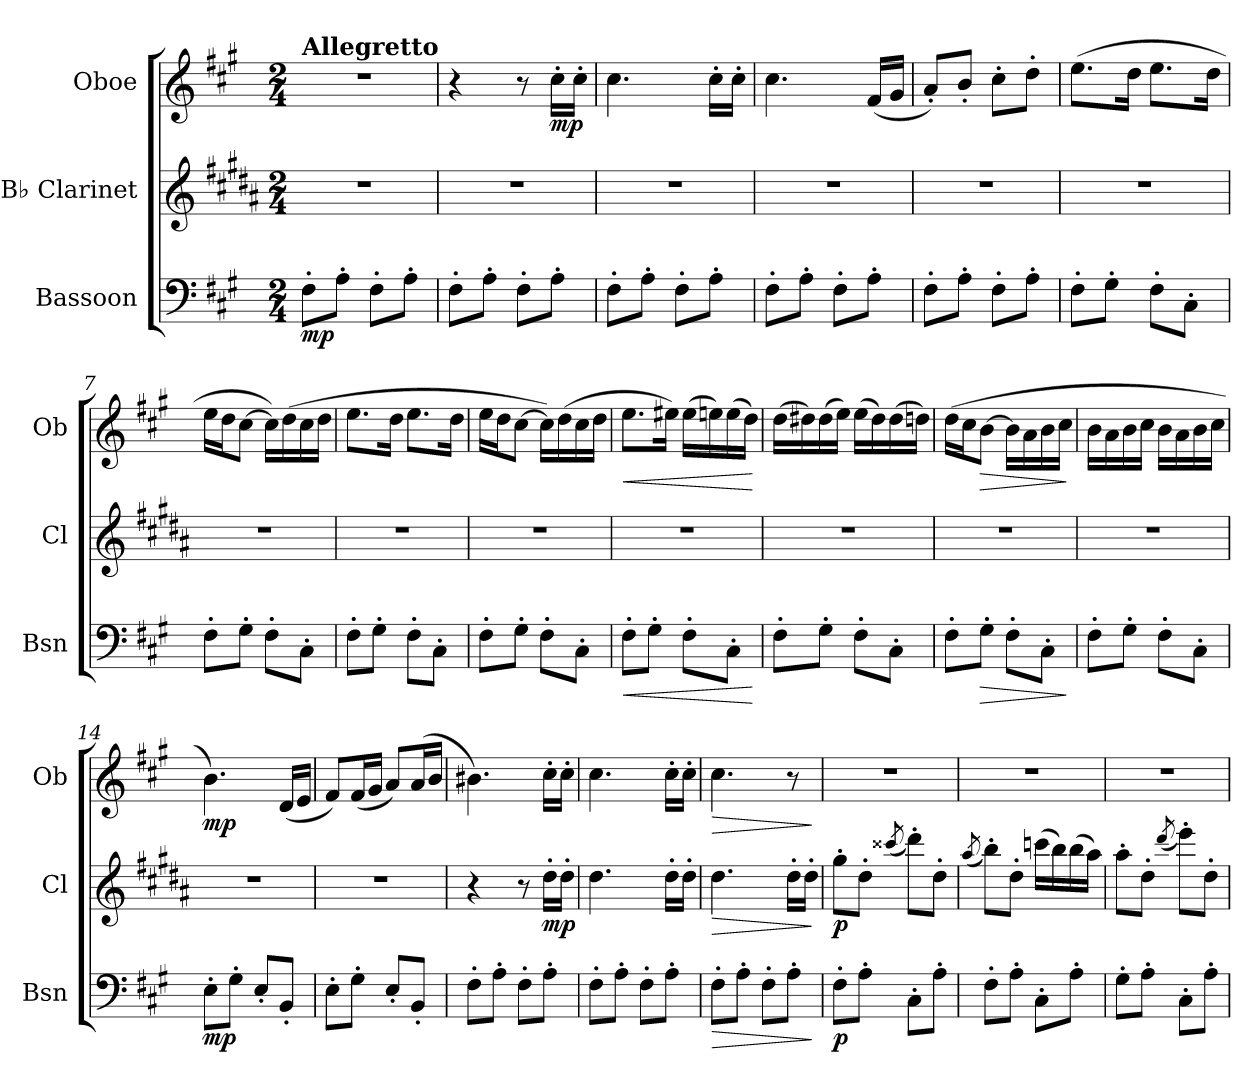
**kern	**dynam	**kern	**dynam	**kern	**dynam
*part3	*part3	*part2	*part2	*part1	*part1
*staff3	*staff3	*staff2	*staff2	*staff1	*staff1
*I"Bassoon	*	*I"B♭ Clarinet	*	*I"Oboe	*
*I'Bsn	*	*I'Cl	*	*I'Ob	*
*clefF4	*	*clefG2	*	*clefG2	*
*	*	*ITrd1c2	*	*	*
*k[f#c#g#]	*	*k[f#c#g#]	*	*k[f#c#g#]	*
*M2/4	*	*M2/4	*	*M2/4	*
*MM108	*	*MM108	*	*MM108	*
=1	=1	=1	=1	=1	=1
!	!	!	!	!LO:TX:a:B:t=Allegretto	!
!	!LO:DY:b	!	!	!	!
8F#'\L	mp	2r	.	2r	.
8A'\J	.	.	.	.	.
8F#'\L	.	.	.	.	.
8A'\J	.	.	.	.	.
=2	=2	=2	=2	=2	=2
8F#'\L	.	2r	.	4r	.
8A'\J	.	.	.	.	.
8F#'\L	.	.	.	8r	.
!	!	!	!	!	!LO:DY:b
8A'\J	.	.	.	16cc#'\LL	mp
.	.	.	.	16cc#'\JJ	.
=3	=3	=3	=3	=3	=3
8F#'\L	.	2r	.	4.cc#\	.
8A'\J	.	.	.	.	.
8F#'\L	.	.	.	.	.
8A'\J	.	.	.	16cc#'\LL	.
.	.	.	.	16cc#'\JJ	.
=4	=4	=4	=4	=4	=4
8F#'\L	.	2r	.	4.cc#\	.
8A'\J	.	.	.	.	.
8F#'\L	.	.	.	.	.
8A'\J	.	.	.	(16f#/LL	.
.	.	.	.	16g#/JJ	.
=5	=5	=5	=5	=5	=5
8F#'\L	.	2r	.	8a'/L)	.
8A'\J	.	.	.	8b'/J	.
8F#'\L	.	.	.	8cc#'\L	.
8A'\J	.	.	.	8dd'\J	.
=6	=6	=6	=6	=6	=6
8F#'\L	.	2r	.	(8.ee\L	.
8G#'\J	.	.	.	.	.
.	.	.	.	16dd\Jk	.
8F#'\L	.	.	.	8.ee\L	.
8C#'\J	.	.	.	.	.
.	.	.	.	16dd\Jk	.
!!LO:LB:g=z
=7	=7	=7	=7	=7	=7
8F#'\L	.	2r	.	16ee\LL	.
.	.	.	.	16dd\J	.
8G#'\J	.	.	.	[8cc#\J	.
8F#'\L	.	.	.	16cc#\LL])	.
.	.	.	.	(16dd\	.
8C#'\J	.	.	.	16cc#\	.
.	.	.	.	16dd\JJ	.
=8	=8	=8	=8	=8	=8
8F#'\L	.	2r	.	8.ee\L	.
8G#'\J	.	.	.	.	.
.	.	.	.	16dd\Jk	.
8F#'\L	.	.	.	8.ee\L	.
8C#'\J	.	.	.	.	.
.	.	.	.	16dd\Jk	.
=9	=9	=9	=9	=9	=9
8F#'\L	.	2r	.	16ee\LL	.
.	.	.	.	16dd\J	.
8G#'\J	.	.	.	[8cc#\J	.
8F#'\L	.	.	.	16cc#\LL])	.
.	.	.	.	(16dd\	.
8C#'\J	.	.	.	16cc#\	.
.	.	.	.	16dd\JJ	.
=10	=10	=10	=10	=10	=10
!	!LO:HP:b	!	!	!	!LO:HP:b
8F#'\L	<	2r	.	8.ee\L	<
8G#'\J	.	.	.	.	.
.	.	.	.	16ee#X\Jk)	.
8F#'\L	.	.	.	(16ee#\LL	.
.	.	.	.	16een\)	.
8C#'\J	.	.	.	(16ee\	.
.	.	.	.	16dd\JJ)	.
.	[	.	.	.	[
=11	=11	=11	=11	=11	=11
8F#'\L	.	2r	.	(16dd\LL	.
.	.	.	.	16dd#X\)	.
8G#'\J	.	.	.	(16dd#\	.
.	.	.	.	16ee\JJ)	.
8F#'\L	.	.	.	(16ee\LL	.
.	.	.	.	16dd#\)	.
8C#'\J	.	.	.	(16dd#\	.
.	.	.	.	16ddn\JJ)	.
!!LO:LB:g=z
=12	=12	=12	=12	=12	=12
8F#'\L	.	2r	.	(16dd\LL	.
.	.	.	.	16cc#\J	.
!	!LO:HP:b	!	!	!	!LO:HP:b
8G#'\J	>	.	.	[8b\J	>
8F#'\L	.	.	.	16b\LL]	.
.	.	.	.	16a\	.
8C#'\J	.	.	.	16b\	.
.	.	.	.	16cc#\JJ	.
.	]	.	.	.	]
=13	=13	=13	=13	=13	=13
8F#'\L	.	2r	.	16b\LL	.
.	.	.	.	16a\	.
8G#'\J	.	.	.	16b\	.
.	.	.	.	16cc#\JJ	.
8F#'\L	.	.	.	16b\LL	.
.	.	.	.	16a\	.
8C#'\J	.	.	.	16b\	.
.	.	.	.	16cc#\JJ	.
=14	=14	=14	=14	=14	=14
!	!LO:DY:b	!	!	!	!LO:DY:b
8E'\L	mp	2r	.	4.b\)	mp
8G#'\J	.	.	.	.	.
8E'/L	.	.	.	.	.
8BB'/J	.	.	.	(16d/LL	.
.	.	.	.	16e/JJ	.
=15	=15	=15	=15	=15	=15
8E'\L	.	2r	.	8f#/L)	.
8G#'\J	.	.	.	(16f#/L	.
.	.	.	.	16g#/JJ	.
8E'/L	.	.	.	8a/L)	.
8BB'/J	.	.	.	(16a/L	.
.	.	.	.	16b/JJ	.
=16	=16	=16	=16	=16	=16
8F#'\L	.	4r	.	4.b#X\)	.
8A'\J	.	.	.	.	.
8F#'\L	.	8r	.	.	.
!	!	!	!LO:DY:b	!	!
8A'\J	.	16cc#'\LL	mp	16cc#'\LL	.
.	.	16cc#'\JJ	.	16cc#'\JJ	.
=17	=17	=17	=17	=17	=17
8F#'\L	.	4.cc#\	.	4.cc#\	.
8A'\J	.	.	.	.	.
8F#'\L	.	.	.	.	.
8A'\J	.	16cc#'\LL	.	16cc#'\LL	.
.	.	16cc#'\JJ	.	16cc#'\JJ	.
!!LO:PB:g=z
=18	=18	=18	=18	=18	=18
!	!LO:HP:b	!	!LO:HP:b	!	!LO:HP:b
8F#'\L	>	4.cc#\	>	4.cc#\	>
8A'\J	.	.	.	.	.
8F#'\L	.	.	.	.	.
8A'\J	.	16cc#'\LL	.	8r	.
.	.	16cc#'\JJ	.	.	.
.	]	.	]	.	]
=19	=19	=19	=19	=19	=19
!	!LO:DY:b	!	!LO:DY:b	!	!
8F#'\L	p	8ff#'\L	p	2r	.
8A'\J	.	8cc#'\J	.	.	.
.	.	(8qbb#X/	.	.	.
8C#'\L	.	8ccc#'\L)	.	.	.
8A'\J	.	8cc#'\J	.	.	.
=20	=20	=20	=20	=20	=20
.	.	(8qgg#/	.	.	.
8F#'\L	.	8aa'\L)	.	2r	.
8A'\J	.	8cc#'\J	.	.	.
8C#'\L	.	(16bb-X\LL	.	.	.
.	.	16aa\)	.	.	.
8A'\J	.	(16aa\	.	.	.
.	.	16gg#\JJ)	.	.	.
=21	=21	=21	=21	=21	=21
8G#'\L	.	8gg#'\L	.	2r	.
8A'\J	.	8cc#'\J	.	.	.
.	.	(8qccc#/	.	.	.
8C#'\L	.	8ddd'\L)	.	.	.
8A'\J	.	8cc#'\J	.	.	.
=	=	=	=	=	=
*-	*-	*-	*-	*-	*-
